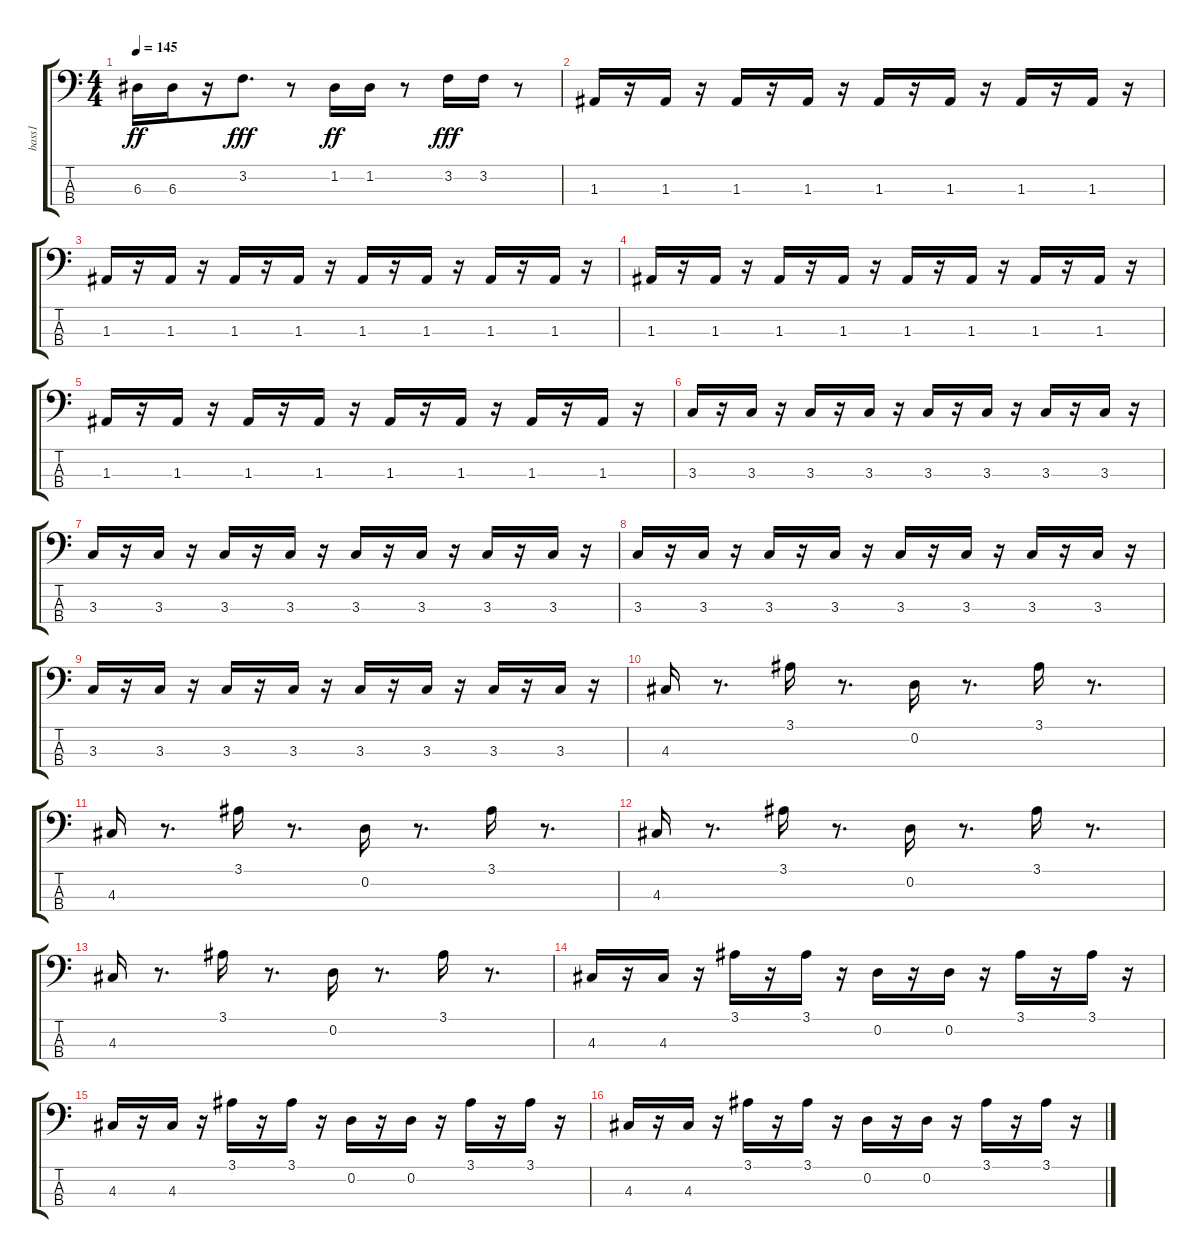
\track ("bass1" "bass1") {instrument electricbassfinger}
\staff {score tabs}
\tuning (G2 D2 A1 E1) {hide}
\ts (4 4)
\tempo 145
\clef f4
\ks c
6.3.16{dy ff} 6.3.16 r.16 3.2.8{d dy fff} r.8 1.2.16{dy ff} 1.2.16 r.8 3.2.16{dy fff} 3.2.16 r.8 |
1.3.16 r.16 1.3.16 r.16 1.3.16 r.16 1.3.16 r.16 1.3.16 r.16 1.3.16 r.16 1.3.16 r.16 1.3.16 r.16 |
1.3.16 r.16 1.3.16 r.16 1.3.16 r.16 1.3.16 r.16 1.3.16 r.16 1.3.16 r.16 1.3.16 r.16 1.3.16 r.16 |
1.3.16 r.16 1.3.16 r.16 1.3.16 r.16 1.3.16 r.16 1.3.16 r.16 1.3.16 r.16 1.3.16 r.16 1.3.16 r.16 |
1.3.16 r.16 1.3.16 r.16 1.3.16 r.16 1.3.16 r.16 1.3.16 r.16 1.3.16 r.16 1.3.16 r.16 1.3.16 r.16 |
3.3.16 r.16 3.3.16 r.16 3.3.16 r.16 3.3.16 r.16 3.3.16 r.16 3.3.16 r.16 3.3.16 r.16 3.3.16 r.16 |
3.3.16 r.16 3.3.16 r.16 3.3.16 r.16 3.3.16 r.16 3.3.16 r.16 3.3.16 r.16 3.3.16 r.16 3.3.16 r.16 |
3.3.16 r.16 3.3.16 r.16 3.3.16 r.16 3.3.16 r.16 3.3.16 r.16 3.3.16 r.16 3.3.16 r.16 3.3.16 r.16 |
3.3.16 r.16 3.3.16 r.16 3.3.16 r.16 3.3.16 r.16 3.3.16 r.16 3.3.16 r.16 3.3.16 r.16 3.3.16 r.16 |
4.3.16 r.8{d} 3.1.16 r.8{d} 0.2.16 r.8{d} 3.1.16 r.8{d} |
4.3.16 r.8{d} 3.1.16 r.8{d} 0.2.16 r.8{d} 3.1.16 r.8{d} |
4.3.16 r.8{d} 3.1.16 r.8{d} 0.2.16 r.8{d} 3.1.16 r.8{d} |
4.3.16 r.8{d} 3.1.16 r.8{d} 0.2.16 r.8{d} 3.1.16 r.8{d} |
4.3.16 r.16 4.3.16 r.16 3.1.16 r.16 3.1.16 r.16 0.2.16 r.16 0.2.16 r.16 3.1.16 r.16 3.1.16 r.16 |
4.3.16 r.16 4.3.16 r.16 3.1.16 r.16 3.1.16 r.16 0.2.16 r.16 0.2.16 r.16 3.1.16 r.16 3.1.16 r.16 |
4.3.16 r.16 4.3.16 r.16 3.1.16 r.16 3.1.16 r.16 0.2.16 r.16 0.2.16 r.16 3.1.16 r.16 3.1.16 r.16
